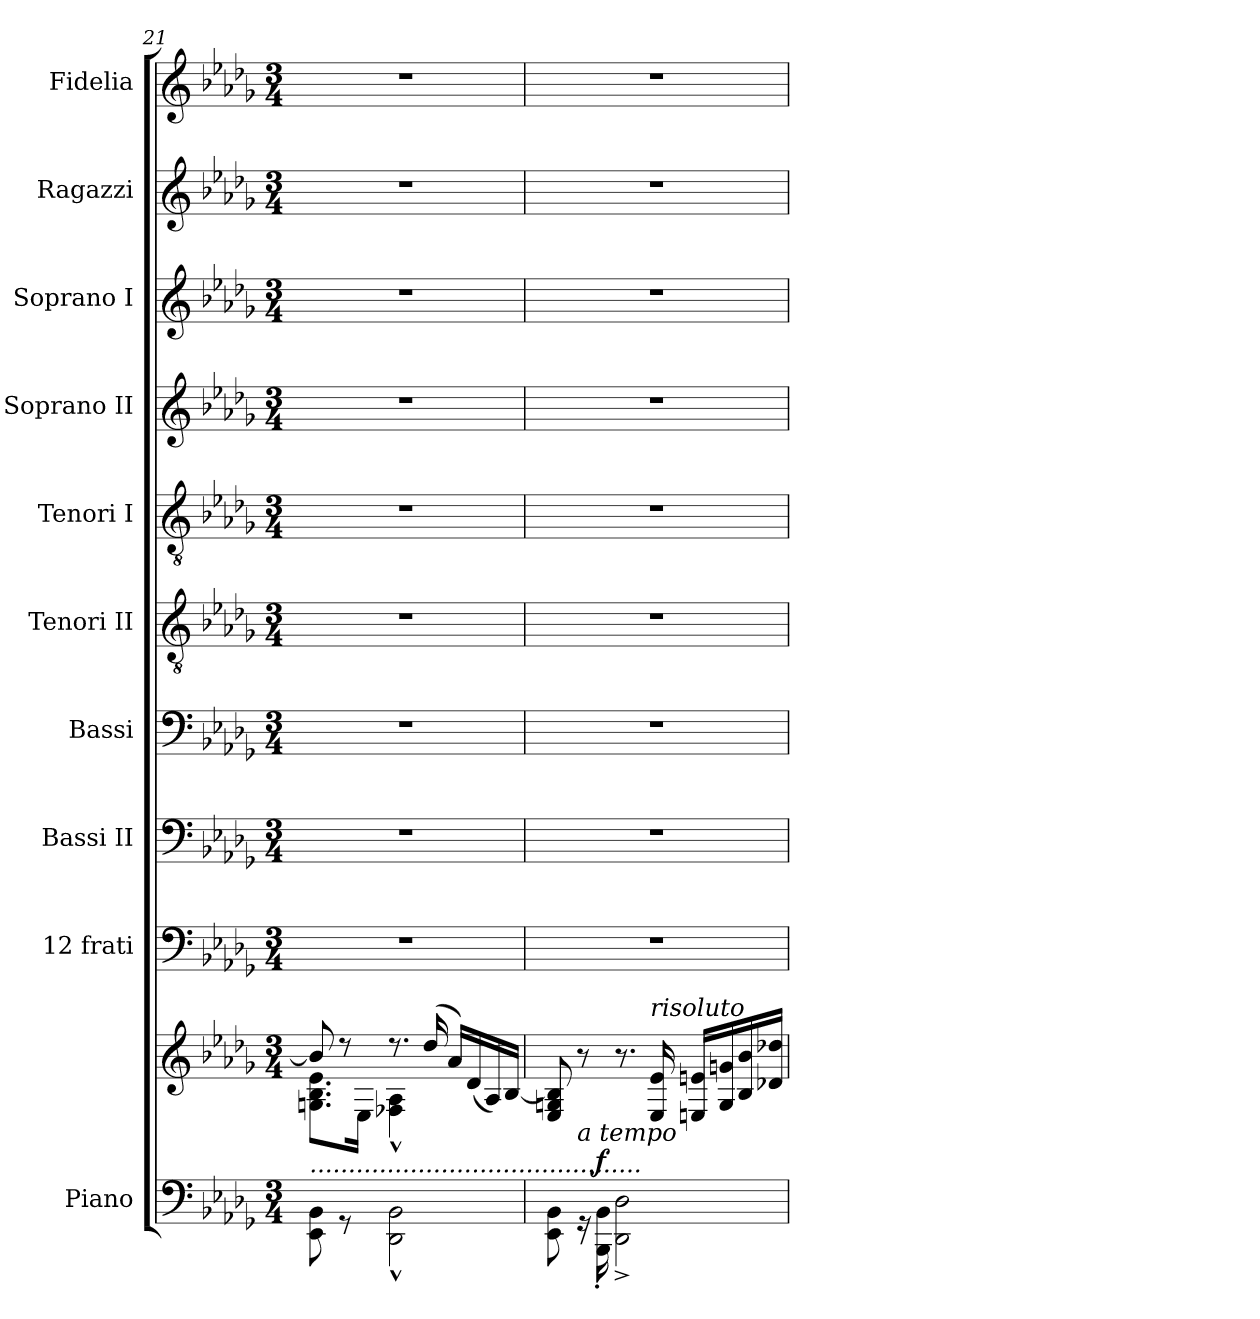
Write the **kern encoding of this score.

**kern	**kern	**dynam	**kern	**kern	**kern	**kern	**kern	**kern	**kern	**kern	**kern
*part10	*part10	*part10	*part9	*part8	*part7	*part6	*part5	*part4	*part3	*part2	*part1
*staff11	*staff10	*staff10/11	*staff9	*staff8	*staff7	*staff6	*staff5	*staff4	*staff3	*staff2	*staff1
*I"Piano	*	*	*I"12 frati	*I"Bassi II	*I"Bassi	*I"Tenori II	*I"Tenori I	*I"Soprano II	*I"Soprano I	*I"Ragazzi	*I"Fidelia
*I'Pno.	*	*	*I'12 f.	*I'B.II	*I'B.	*I'T.II	*I'T.I	*I'S.II	*I'S.I	*I'Rzi.	*I'F.
!!LO:PB:g=z
*clefF4	*clefG2	*	*clefF4	*clefF4	*clefF4	*clefGv2	*clefGv2	*clefG2	*clefG2	*clefG2	*clefG2
*k[b-e-a-d-g-]	*k[b-e-a-d-g-]	*	*k[b-e-a-d-g-]	*k[b-e-a-d-g-]	*k[b-e-a-d-g-]	*k[b-e-a-d-g-]	*k[b-e-a-d-g-]	*k[b-e-a-d-g-]	*k[b-e-a-d-g-]	*k[b-e-a-d-g-]	*k[b-e-a-d-g-]
*M3/4	*M3/4	*	*M3/4	*M3/4	*M3/4	*M3/4	*M3/4	*M3/4	*M3/4	*M3/4	*M3/4
*MM51	*MM51	*	*MM51	*MM51	*MM51	*MM51	*MM51	*MM51	*MM51	*MM51	*MM51
=21	=21	=21	=21	=21	=21	=21	=21	=21	=21	=21	=21
*^	*^	*	*	*	*	*	*	*	*	*	*
!LO:TX:a:i:t=...........................................	!	!	!	!	!	!	!	!	!	!	!	!	!
*	*	*	*	*	*	*	*	*	*	*	*	*	*^
2.ryy	8EE-\ 8BB-\	8b-/]	8.Gn\ 8.B-\ 8.e-\L	.	2.r	2.r	2.r	2.r	2.r	2.r	2.r	2.r	2.r	2ryy
.	8r	8r	.	.	.	.	.	.	.	.	.	.	.	.
.	.	.	16E-\Jk	.	.	.	.	.	.	.	.	.	.	.
.	2DD-\^^ 2BB-\^^	8.r	4F-X\^^ 4A-\^^	.	.	.	.	.	.	.	.	.	.	.
.	.	(>16dd-/	.	.	.	.	.	.	.	.	.	.	.	.
*	*	*	*	*	*	*	*	*	*	*	*	*	*MM45	*
.	.	16a-/LL)	4ryy	.	.	.	.	.	.	.	.	.	.	4ryy
.	.	(>16d-/	.	.	.	.	.	.	.	.	.	.	.	.
.	.	16A-/)	.	.	.	.	.	.	.	.	.	.	.	.
.	.	[16B-/JJ	.	.	.	.	.	.	.	.	.	.	.	.
*	*	*v	*v	*	*	*	*	*	*	*	*	*	*	*
=22	=22	=22	=22	=22	=22	=22	=22	=22	=22	=22	=22	=22	=22
!	!	!	!	!	!	!	!	!	!	!	!	!LO:TX:a:B:t=a tempo	!
*	*	*	*	*	*	*	*	*	*	*	*	*v	*v
2.ryy	8EE-\ 8BB-\	8E-/ 8Gn/ 8B-/]	.	2.r	2.r	2.r	2.r	2.r	2.r	2.r	2.r	2.r
!	!LO:TX:a:i:t=a tempo	!	!	!	!	!	!	!	!	!	!	!
.	16r	8r	.	.	.	.	.	.	.	.	.	.
!	!	!	!LO:DY:a=2	!	!	!	!	!	!	!	!	!
.	16BBB-\' 16BB-\'	.	f	.	.	.	.	.	.	.	.	.
.	2DD-\^ 2D-\^	8.r	.	.	.	.	.	.	.	.	.	.
!	!	!LO:TX:a:i:t=risoluto	!	!	!	!	!	!	!	!	!	!
.	.	16E-/ 16e-/	.	.	.	.	.	.	.	.	.	.
.	.	16En/ 16en/LL	.	.	.	.	.	.	.	.	.	.
.	.	16G/ 16gn/	.	.	.	.	.	.	.	.	.	.
.	.	16B-/ 16b-/	.	.	.	.	.	.	.	.	.	.
.	.	16d-X/ 16dd-X/JJ	.	.	.	.	.	.	.	.	.	.
*v	*v	*	*	*	*	*	*	*	*	*	*	*
=	=	=	=	=	=	=	=	=	=	=	=
*-	*-	*-	*-	*-	*-	*-	*-	*-	*-	*-	*-
